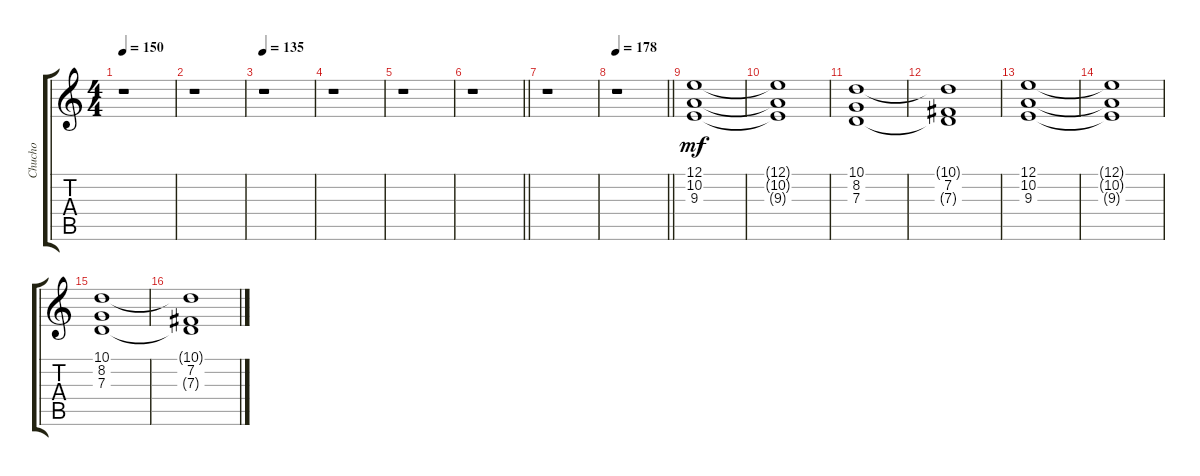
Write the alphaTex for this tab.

\track ("Chucho" "Chucho") {instrument pad2warm}
\staff {score tabs}
\tuning (E4 B3 G3 D3 A2 E2) {hide}
\ts (4 4)
\tempo 150
\clef g2
\ks c
r.1{dy f} |
r.1 |
\tempo 135
r.1 |
r.1 |
r.1 |
\barLineRight lightlight
r.1 |
r.1 |
\tempo 178
\barLineRight lightlight
r.1 |
(12.1 10.2 9.3).1{dy mf} |
(12.1{t} 10.2{t} 9.3{t}).1 |
(10.1 8.2 7.3).1 |
(10.1{t} 7.2 7.3{t}).1 |
(12.1 10.2 9.3).1 |
(12.1{t} 10.2{t} 9.3{t}).1 |
(10.1 8.2 7.3).1 |
(10.1{t} 7.2 7.3{t}).1
